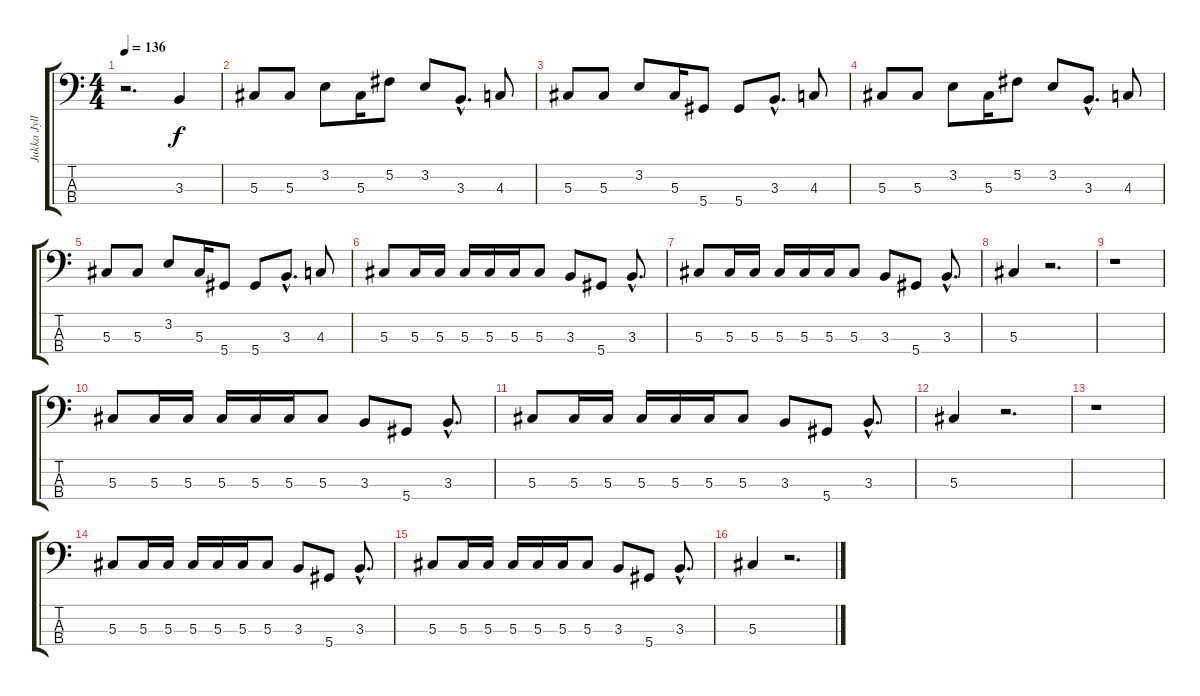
\track ("Jukka Jylli - Bass" "Jukka Jyll") {instrument electricbassfinger}
\staff {score tabs}
\tuning (Gb2 Db2 Ab1 Eb1) {hide}
\ts (4 4)
\tempo 136
\clef f4
\ks c
r.2{d dy f} 3.3.4 |
5.3.8 5.3.8 3.2.8 5.3.16 5.2.8 3.2.8 3.3{hac}.8{d} 4.3.8 |
5.3.8 5.3.8 3.2.8 5.3.16 5.4.8 5.4.8 3.3{hac}.8{d} 4.3.8 |
5.3.8 5.3.8 3.2.8 5.3.16 5.2.8 3.2.8 3.3{hac}.8{d} 4.3.8 |
5.3.8 5.3.8 3.2.8 5.3.16 5.4.8 5.4.8 3.3{hac}.8{d} 4.3.8 |
5.3.8 5.3.16 5.3.16 5.3.16 5.3.16 5.3.16 5.3.8 3.3.8 5.4.8 3.3{hac}.8{d} |
5.3.8 5.3.16 5.3.16 5.3.16 5.3.16 5.3.16 5.3.8 3.3.8 5.4.8 3.3{hac}.8{d} |
5.3.4 r.2{d} |
r.1 |
5.3.8 5.3.16 5.3.16 5.3.16 5.3.16 5.3.16 5.3.8 3.3.8 5.4.8 3.3{hac}.8{d} |
5.3.8 5.3.16 5.3.16 5.3.16 5.3.16 5.3.16 5.3.8 3.3.8 5.4.8 3.3{hac}.8{d} |
5.3.4 r.2{d} |
r.1 |
5.3.8 5.3.16 5.3.16 5.3.16 5.3.16 5.3.16 5.3.8 3.3.8 5.4.8 3.3{hac}.8{d} |
5.3.8 5.3.16 5.3.16 5.3.16 5.3.16 5.3.16 5.3.8 3.3.8 5.4.8 3.3{hac}.8{d} |
5.3.4 r.2{d}
